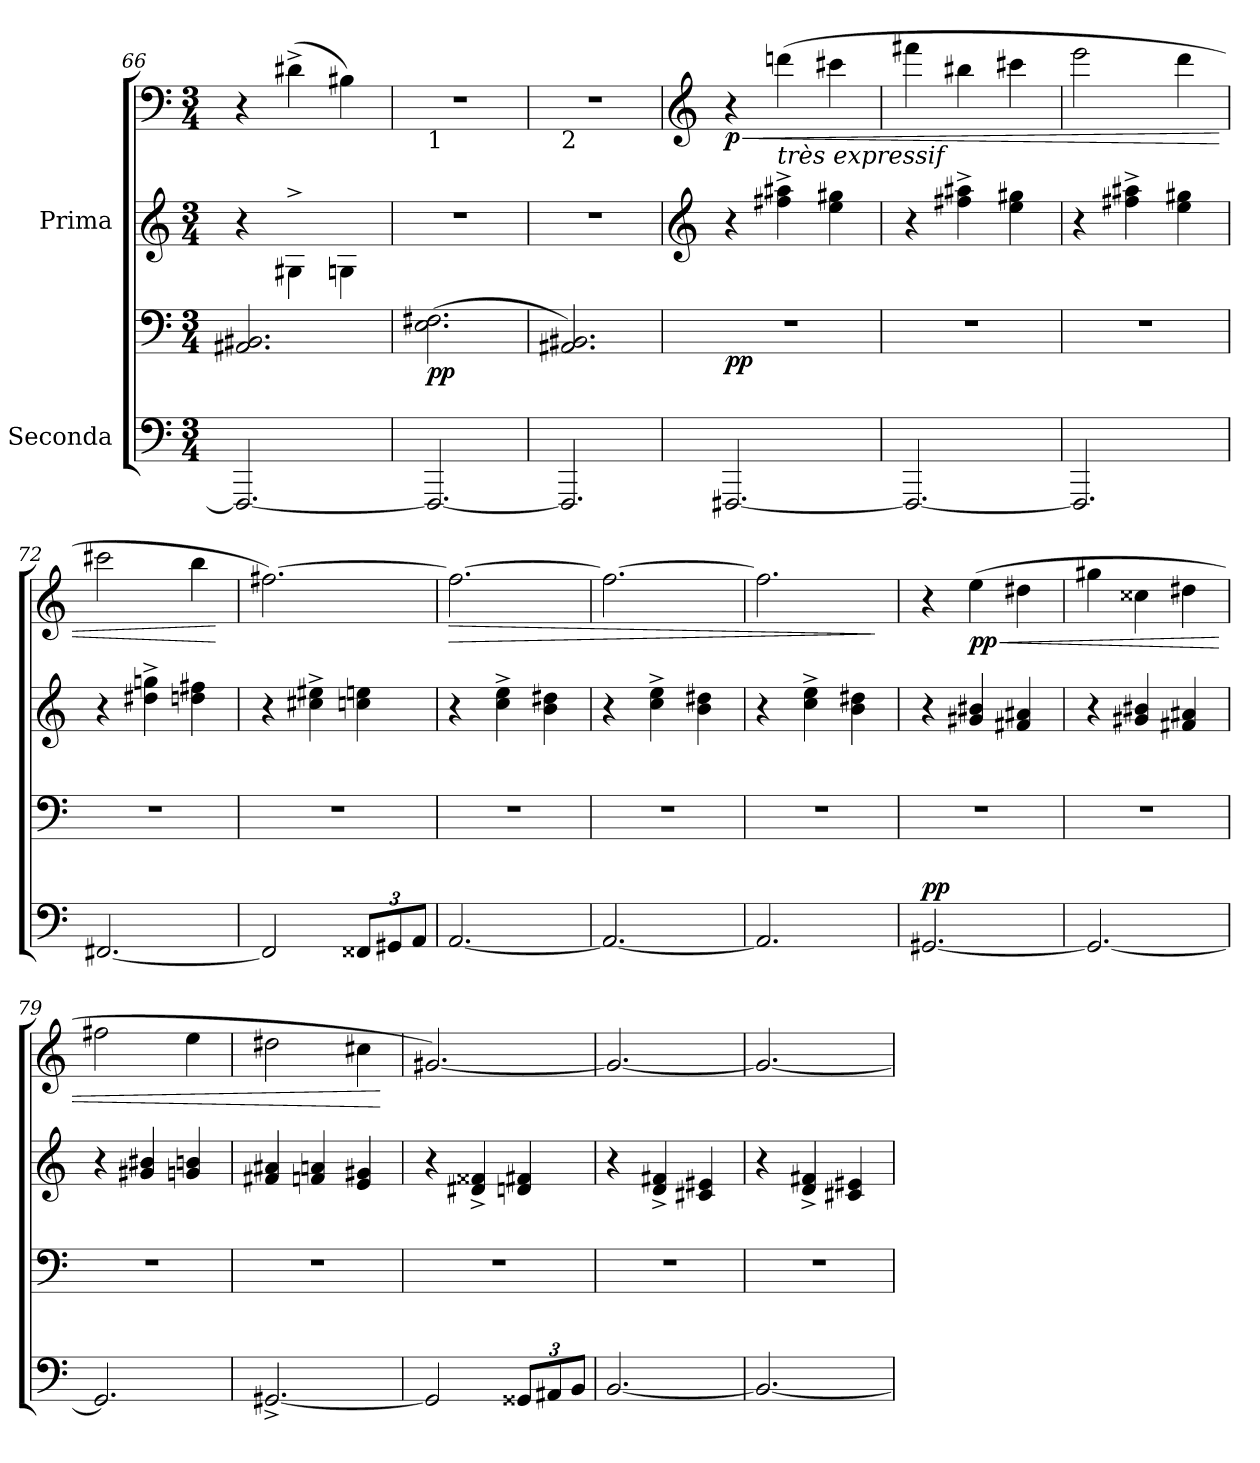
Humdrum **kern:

**kern	**kern	**dynam	**kern	**kern	**dynam
*part2	*part2	*part2	*part1	*part1	*part1
*staff4	*staff3	*staff3/4	*staff2	*staff1	*staff1/2
*I"Seconda	*	*	*I"Prima	*	*
*clefF4	*clefF4	*	*clefG2	*clefF4	*
*k[]	*k[]	*	*k[]	*k[]	*
*M3/4	*M3/4	*	*M3/4	*M3/4	*
*MM135	*MM135	*	*MM135	*MM135	*
=66	=66	=66	=66	=66	=66
2.FFF#/_	2.AA#X/ 2.BB#X/	.	4r	4r	.
.	.	.	4G#X^\	(>4d#X^\	.
.	.	.	4Gn\	4B#X\)	.
=67	=67	=67	=67	=67	=67
*	*	*	*	*MM130	*
!	!	!	!	!LO:TX:b:t=1	!
!	!	!LO:DY:b	!	!	!
2.FFF#/_	(>2.E\ 2.F#X\	pp	2.r	2.r	.
=68	=68	=68	=68	=68	=68
*	*	*	*	*MM120	*
!	!	!	!	!LO:TX:b:t=2	!
2.FFF#/]	2.AA#X/ 2.BB#X/)	.	2.r	2.r	.
=69	=69	=69	=69	=69	=69
*	*	*	*clefG2	*clefG2	*
!	!	!LO:DY:b	!	!	!LO:HP:b
!	!	!	!	!	!LO:DY:n=1:b
[2.FFF#X/	2.r	pp	4r	4r	< p
*	*	*	*	*MM140	*
!	!	!	!	!LO:TX:b:i:t=très expressif	!
.	.	.	4ff#X\^ 4aa#X\^	(>4dddni\	.
*	*	*	*	*MM145	*
.	.	.	4ee\ 4gg#X\	4ccc#X\	.
=70	=70	=70	=70	=70	=70
*	*	*	*	*MM150	*
2.FFF#/_	2.r	.	4r	4fff#X\	.
*	*	*	*	*MM155	*
.	.	.	4ff#X\^ 4aa#X\^	4bb#X\	.
*	*	*	*	*MM160	*
.	.	.	4ee\ 4gg#X\	4ccc#X\	.
=71	=71	=71	=71	=71	=71
2.FFF#/]	2.r	.	4r	2eee\	.
.	.	.	4ff#X\^ 4aa#X\^	.	.
.	.	.	4ee\ 4gg#X\	4ddd\	.
=72	=72	=72	=72	=72	=72
[2.FF#X/	2.r	.	4r	2ccc#X\	.
.	.	.	4dd#X\^ 4ggn\^	.	.
.	.	.	4ddn\ 4ff#X\	4bb\	.
.	.	.	.	.	[
!!LO:PB:g=z
=73	=73	=73	=73	=73	=73
2FF#/]	2.r	.	4r	[2.ff#X\)	.
.	.	.	4cc#X\^ 4ee#X\^	.	.
*Xbrackettup	*	*	*	*	*
12FF##X/L	.	.	4ccn\ 4een\	.	.
12GG#X/	.	.	.	.	.
12AA/J	.	.	.	.	.
=74	=74	=74	=74	=74	=74
!	!	!	!	!	!LO:HP:b
[2.AA/	2.r	.	4r	2.ff#\_	>
.	.	.	4cc\^ 4ee\^	.	.
.	.	.	4b\ 4dd#X\	.	.
=75	=75	=75	=75	=75	=75
2.AA/_	2.r	.	4r	2.ff#\_	.
*	*	*	*	*MM150	*
.	.	.	4cc\^ 4ee\^	.	.
.	.	.	4b\ 4dd#X\	.	.
=76	=76	=76	=76	=76	=76
2.AA/]	2.r	.	4r	2.ff#\]	.
*	*	*	*	*MM140	*
.	.	.	4cc\^ 4ee\^	.	.
.	.	.	4b\ 4dd#X\	.	.
.	.	.	.	.	]
=77	=77	=77	=77	=77	=77
!	!	!LO:DY:a=2	!	!	!
[2.GG#X/	2.r	pp	4r	4r	.
!	!	!	!	!	!LO:HP:b
!	!	!	!	!	!LO:DY:n=1:b
.	.	.	4g#X/ 4b#X/	(>4ee\	< pp
*	*	*	*	*MM145	*
.	.	.	4f#X/ 4a#X/	4dd#X\	.
=78	=78	=78	=78	=78	=78
*	*	*	*	*MM150	*
2.GG#/_	2.r	.	4r	4gg#X\	.
*	*	*	*	*MM155	*
.	.	.	4g#X/ 4b#X/	4cc##X\	.
*	*	*	*	*MM160	*
.	.	.	4f#X/ 4a#X/	4dd#X\	.
!!LO:LB:g=z
=79	=79	=79	=79	=79	=79
2.GG#/]	2.r	.	4r	2ff#X\	.
.	.	.	4g#X/ 4b#X/	.	.
.	.	.	4gn/ 4bn/	4ee\	.
=80	=80	=80	=80	=80	=80
[2.GG#X^/	2.r	.	4f#X/ 4a#X/	2dd#X\	.
.	.	.	4fn/ 4an/	.	.
.	.	.	4e/ 4g#X/	4cc#X\	.
.	.	.	.	.	[
=81	=81	=81	=81	=81	=81
2GG#/]	2.r	.	4r	[2.g#X/)	.
.	.	.	4d#X/^ 4f##X/^	.	.
12GG##X/L	.	.	4dn/ 4f#X/	.	.
12AA#X/	.	.	.	.	.
12BB/J	.	.	.	.	.
=82	=82	=82	=82	=82	=82
[2.BB/	2.r	.	4r	2.g#/_	.
*	*	*	*	*MM150	*
.	.	.	4d/^ 4f#X/^	.	.
.	.	.	4c#X/ 4e#X/	.	.
=83	=83	=83	=83	=83	=83
2.BB/_	2.r	.	4r	2.g#/_	.
*	*	*	*	*MM140	*
.	.	.	4d/^ 4f#X/^	.	.
.	.	.	4c#X/ 4e#X/	.	.
=	=	=	=	=	=
*-	*-	*-	*-	*-	*-
